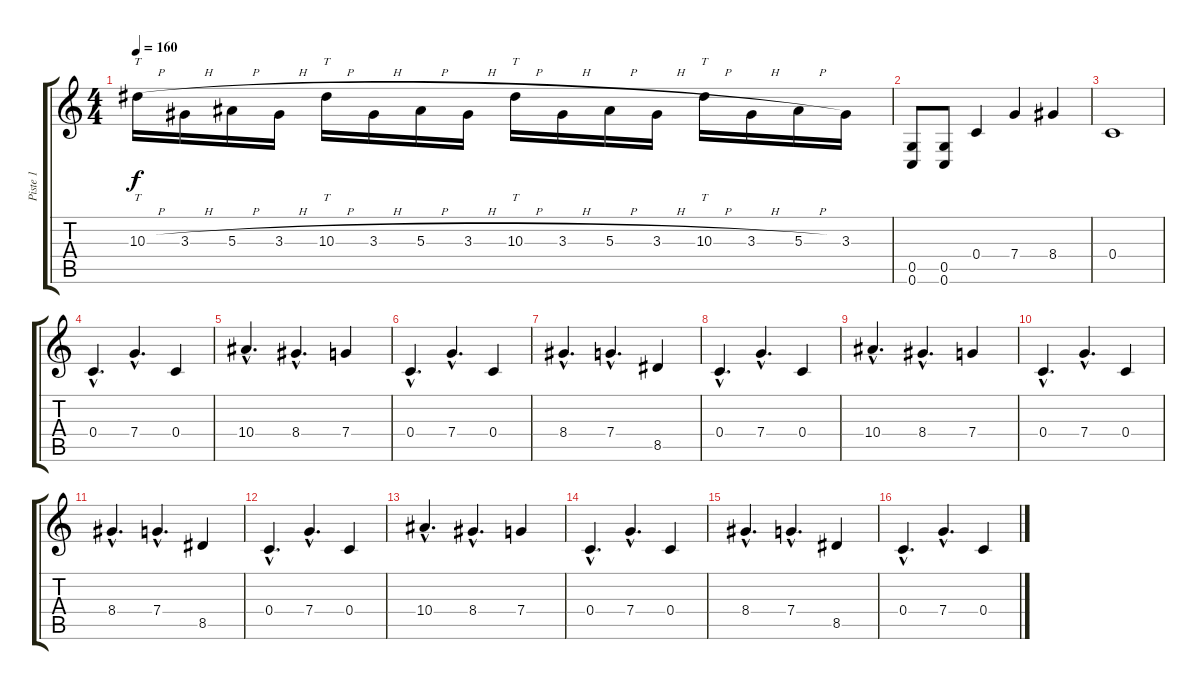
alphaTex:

\track ("Piste 1" "Piste 1") {instrument distortionguitar}
\staff {score tabs}
\tuning (D4 A3 F3 C3 G2 C2) {hide}
\ts (4 4)
\tempo 160
\clef g2
\ks c
10.3{h}.16{tt dy f} 3.3{h}.16 5.3{h}.16 3.3{h}.16 10.3{h}.16{tt} 3.3{h}.16 5.3{h}.16 3.3{h}.16 10.3{h}.16{tt} 3.3{h}.16 5.3{h}.16 3.3{h}.16 10.3{h}.16{tt} 3.3{h}.16 5.3{h}.16 3.3.16 |
(0.5 0.6).8 (0.5 0.6).8 0.4.4 7.4.4 8.4.4 |
0.4.1 |
0.4{hac}.4{d} 7.4{hac}.4{d} 0.4.4 |
10.4{hac}.4{d} 8.4{hac}.4{d} 7.4.4 |
0.4{hac}.4{d} 7.4{hac}.4{d} 0.4.4 |
8.4{hac}.4{d} 7.4{hac}.4{d} 8.5.4 |
0.4{hac}.4{d} 7.4{hac}.4{d} 0.4.4 |
10.4{hac}.4{d} 8.4{hac}.4{d} 7.4.4 |
0.4{hac}.4{d} 7.4{hac}.4{d} 0.4.4 |
8.4{hac}.4{d} 7.4{hac}.4{d} 8.5.4 |
0.4{hac}.4{d} 7.4{hac}.4{d} 0.4.4 |
10.4{hac}.4{d} 8.4{hac}.4{d} 7.4.4 |
0.4{hac}.4{d} 7.4{hac}.4{d} 0.4.4 |
8.4{hac}.4{d} 7.4{hac}.4{d} 8.5.4 |
0.4{hac}.4{d} 7.4{hac}.4{d} 0.4.4
